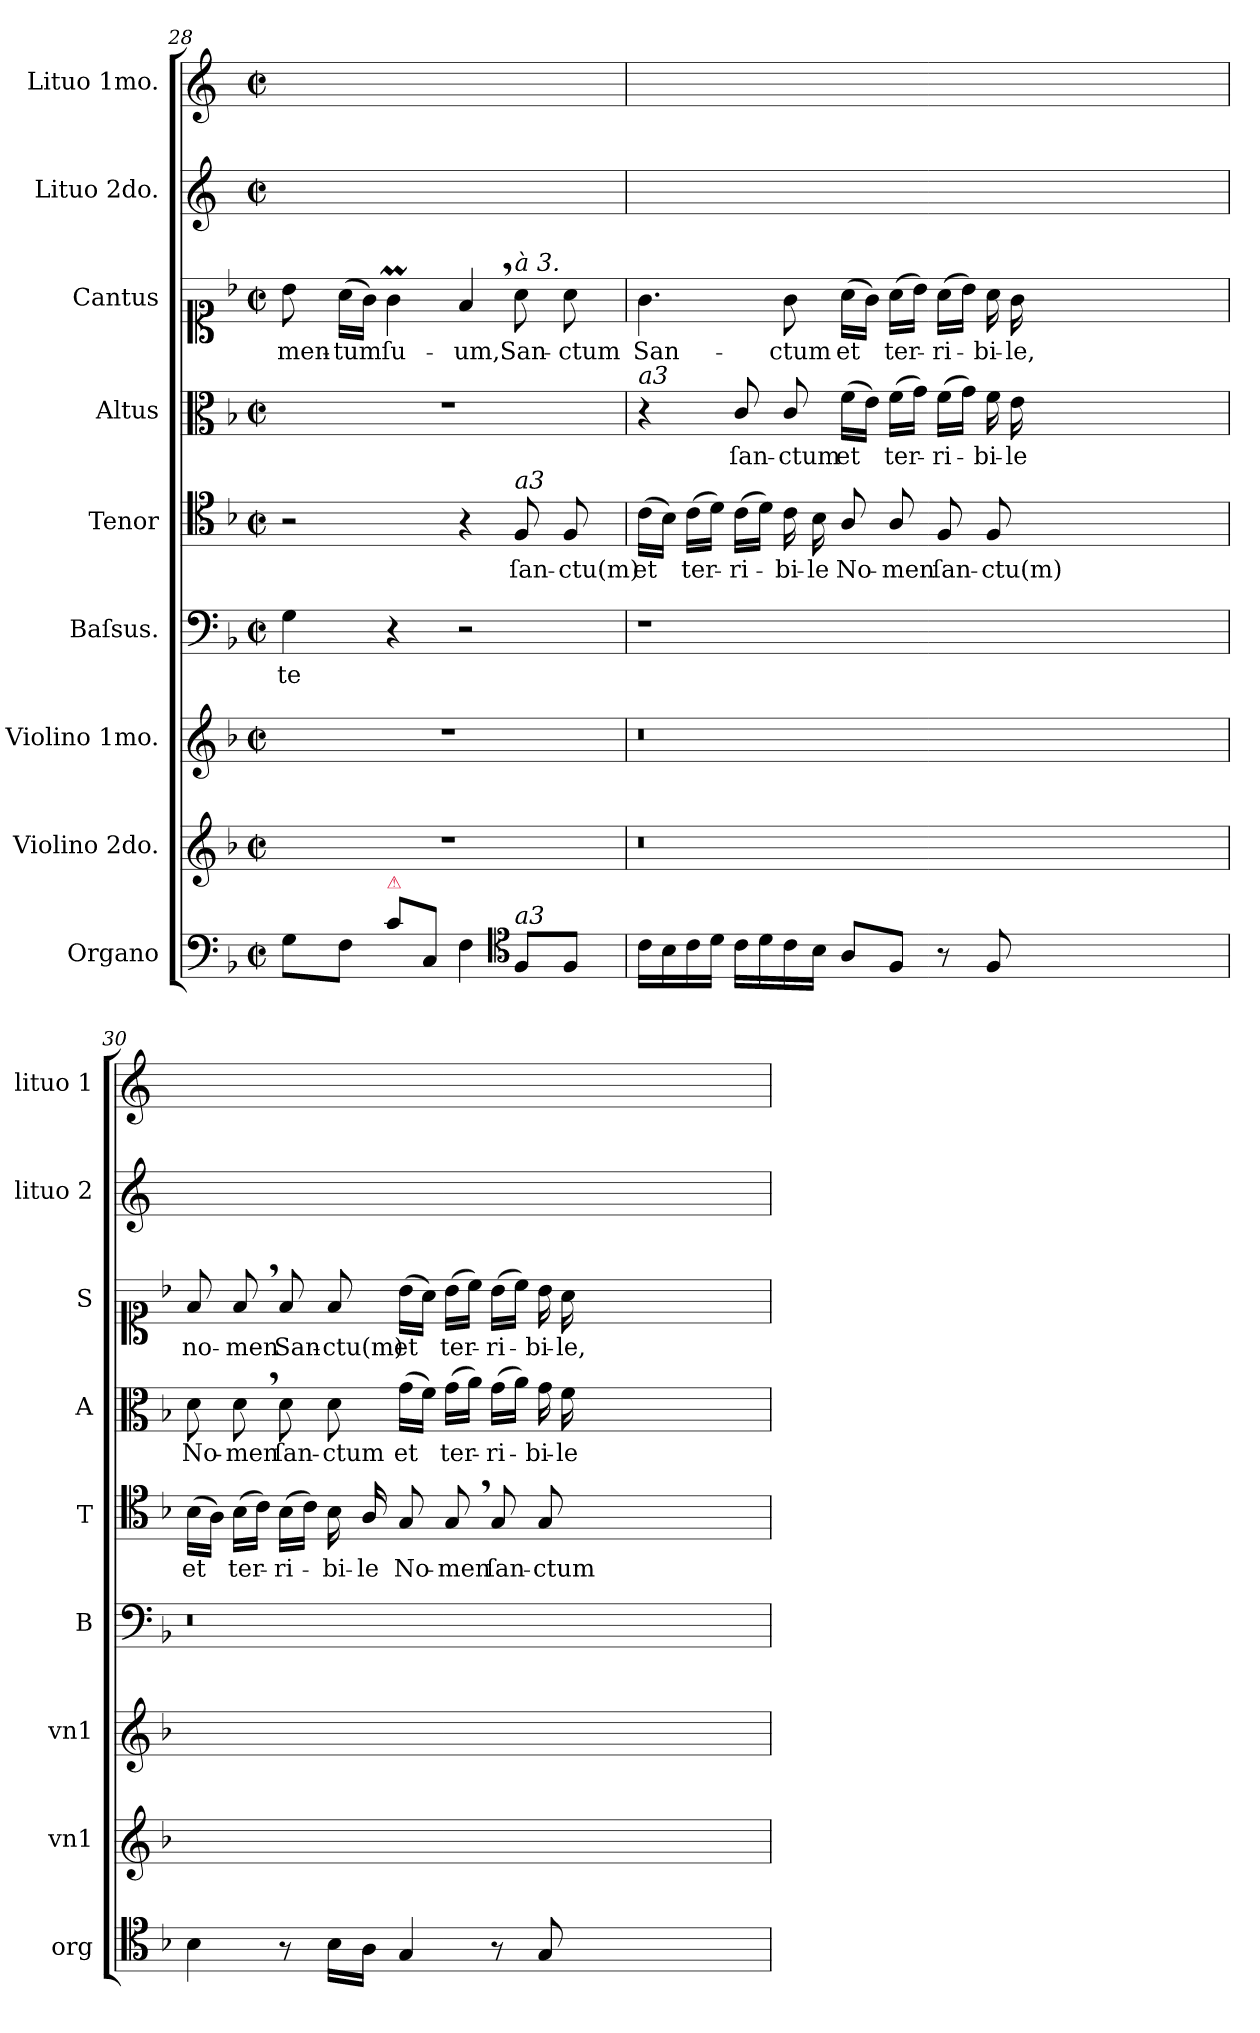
**kern	**kern	**kern	**kern	**text	**kern	**text	**kern	**text	**kern	**text	**kern	**kern
*part9	*part8	*part7	*part6	*part6	*part5	*part5	*part4	*part4	*part3	*part3	*part2	*part1
*staff9	*staff8	*staff7	*staff6	*staff6	*staff5	*staff5	*staff4	*staff4	*staff3	*staff3	*staff2	*staff1
*I"Organo	*I"Violino 2do.	*I"Violino 1mo.	*I"Baſsus.	*	*I"Tenor	*	*I"Altus	*	*I"Cantus	*	*I"Lituo 2do.	*I"Lituo 1mo.
*I'org	*I'vn1	*I'vn1	*I'B	*	*I'T	*	*I'A	*	*I'S	*	*I'lituo 2	*I'lituo 1
*clefF4	*clefG2	*clefG2	*clefF4	*	*clefC4	*	*clefC3	*	*clefC1	*	*clefG2	*clefG2
*	*	*	*	*	*	*	*	*	*	*	*ITrd-3c-5	*ITrd-3c-5
*k[b-]	*k[b-]	*k[b-]	*k[b-]	*	*k[b-]	*	*k[b-]	*	*k[b-]	*	*k[b-]	*k[b-]
*M2/2	*M2/2	*M2/2	*M2/2	*	*M2/2	*	*M2/2	*	*M2/2	*	*M2/2	*M2/2
*met(c|)	*met(c|)	*met(c|)	*met(c|)	*	*met(c|)	*	*met(c|)	*	*met(c|)	*	*met(c|)	*met(c|)
=28	=28	=28	=28	=28	=28	=28	=28	=28	=28	=28	=28	=28
8G\L	1r	1r	4G\	-te	2r	.	1r	.	8b-\	-men-	1ryy	1ryy
8F\J	.	.	.	.	.	.	.	.	(16a\LL	-tum	.	.
.	.	.	.	.	.	.	.	.	16g\JJ)	.	.	.
!LO:TX:a:color=crimson:t=⚠	!	!	!	!	!	!	!	!	!	!	!	!
8c\L	.	.	4r	.	.	.	.	.	4gM\	ſu-	.	.
8C/J	.	.	.	.	.	.	.	.	.	.	.	.
4F\	.	.	2r	.	4r	.	.	.	4f,</	-um,	.	.
*clefC4	*	*	*	*	*	*	*	*	*	*	*	*
!	!	!	!	!	!	!	!	!	!LO:TX:a:i:t=à 3.	!	!	!
!	!	!	!	!	!LO:TX:a:i:t=a3	!	!	!	!	!	!	!
!LO:TX:a:i:t=a3	!	!	!	!	!	!	!	!	!	!	!	!
8F/L	.	.	.	.	8F/	ſan-	.	.	8a\	San-	.	.
8F/J	.	.	.	.	8F/	-ctu(m)	.	.	8a\	-ctum	.	.
=29	=29	=29	=29	=29	=29	=29	=29	=29	=29	=29	=29	=29
!	!	!	!	!	!	!	!LO:TX:a:i:t=a3	!	!	!	!	!
!	!	!	!	!	!	!	!	!	!	!LO:LY:i	!	!
16c\LL	0.r	0.r	1r	.	(16c\LL	et	4r	.	4.g\	San-	1ryy	1ryy
16B-\	.	.	.	.	16B-\JJ)	.	.	.	.	.	.	.
16c\	.	.	.	.	(16c\LL	ter-	.	.	.	.	.	.
16d\JJ	.	.	.	.	16d\JJ)	.	.	.	.	.	.	.
16c\LL	.	.	.	.	(16c\LL	-ri-	8c/	ſan-	.	.	.	.
16d\	.	.	.	.	16d\JJ)	.	.	.	.	.	.	.
!	!	!	!	!	!	!	!	!	!	!LO:LY:i	!	!
16c\	.	.	.	.	16c\	-bi-	8c/	-ctum	8g\	-ctum	.	.
16B-\JJ	.	.	.	.	16B-\	-le	.	.	.	.	.	.
8A\L	.	.	.	.	8A/	No-	(16f\LL	et	(16a\LL	et	.	.
.	.	.	.	.	.	.	16e\JJ)	.	16g\JJ)	.	.	.
8F/J	.	.	.	.	8A/	-men	(16f\LL	ter-	(16a\LL	ter-	.	.
.	.	.	.	.	.	.	16g\JJ)	.	16b-\JJ)	.	.	.
8r	.	.	.	.	8F/	ſan-	(16f\LL	-ri-	(16a\LL	-ri-	.	.
.	.	.	.	.	.	.	16g\JJ)	.	16b-\JJ)	.	.	.
8F/	.	.	.	.	8F/	-ctu(m)	16f\	-bi-	16a\	-bi-	.	.
.	.	.	.	.	.	.	16e\	-le	16g\	-le,	.	.
0ryy	.	.	0ryy	.	0ryy	.	0ryy	.	0ryy	.	0ryy	0ryy
=30	=30	=30	=30	=30	=30	=30	=30	=30	=30	=30	=30	=30
4B-\	0.ryy	0.ryy	0.r	.	(16B-\LL	et	8d\	No-	8f/	no-	1ryy	1ryy
.	.	.	.	.	16A\JJ)	.	.	.	.	.	.	.
.	.	.	.	.	(16B-\LL	ter-	8d,<\	-men	8f,</	-men	.	.
.	.	.	.	.	16c\JJ)	.	.	.	.	.	.	.
8r	.	.	.	.	(16B-\LL	-ri-	8d\	ſan-	8f/	San-	.	.
.	.	.	.	.	16c\JJ)	.	.	.	.	.	.	.
16B-\LL	.	.	.	.	16B-\	-bi-	8d\	-ctum	8f/	-ctu(m)	.	.
16A\JJ	.	.	.	.	16A/	-le	.	.	.	.	.	.
4G/	.	.	.	.	8G/	No-	(16g\LL	et	(16b-\LL	et	.	.
.	.	.	.	.	.	.	16f\JJ)	.	16a\JJ)	.	.	.
.	.	.	.	.	8G,</	-men	(16g\LL	ter-	(16b-\LL	ter-	.	.
.	.	.	.	.	.	.	16a\JJ)	.	16cc\JJ)	.	.	.
8r	.	.	.	.	8G/	ſan-	(16g\LL	-ri-	(16b-\LL	-ri-	.	.
.	.	.	.	.	.	.	16a\JJ)	.	16cc\JJ)	.	.	.
8G/	.	.	.	.	8G/	-ctum	16g\	-bi-	16b-\	-bi-	.	.
.	.	.	.	.	.	.	16f\	-le	16a\	-le,	.	.
0ryy	.	.	.	.	0ryy	.	0ryy	.	0ryy	.	0ryy	0ryy
=	=	=	=	=	=	=	=	=	=	=	=	=
*-	*-	*-	*-	*-	*-	*-	*-	*-	*-	*-	*-	*-
